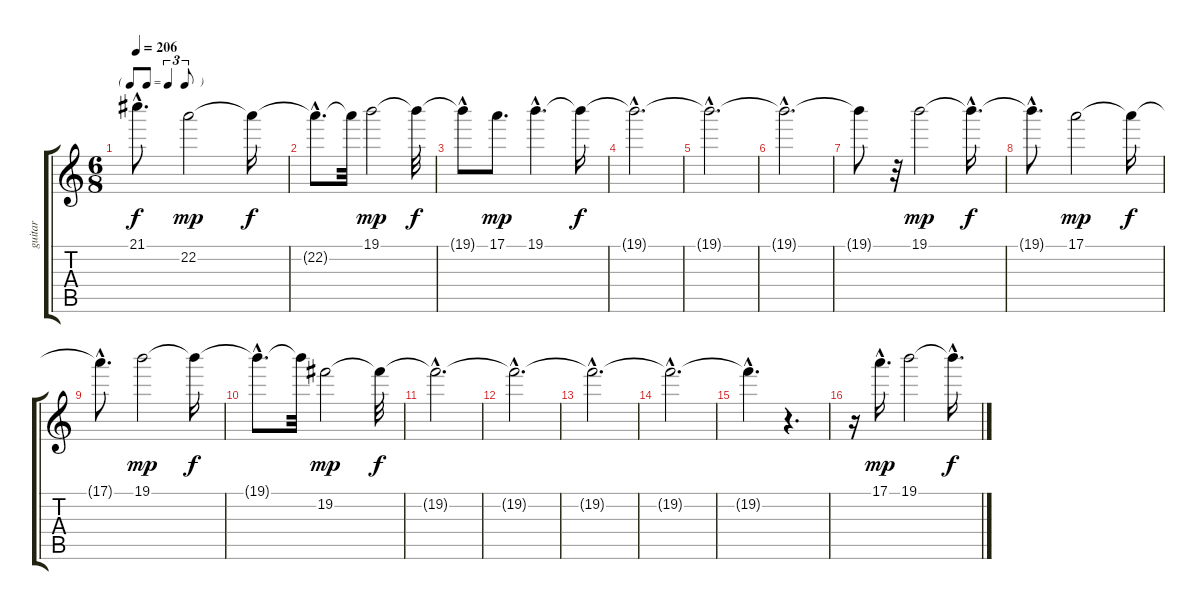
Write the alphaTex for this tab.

\track ("guitar" "guitar") {instrument distortionguitar}
\staff {score tabs}
\tuning (E4 B3 G3 D3 A2 E2) {hide}
\ts (6 8)
\tf triplet8th
\tempo 206
\clef g2
\ks c
21.1{hac t}.8{d dy f} 22.2.2{dy mp} 22.2{t}.16{dy f} |
22.2{hac t}.8{d} 22.2{t}.32 19.1.2{dy mp} 19.1{t}.32{dy f} |
19.1{hac t}.8 17.1.8{d dy mp} 19.1{hac}.4{d} 19.1{t}.16{dy f} |
19.1{hac t}.2{d} |
19.1{hac t}.2{d} |
19.1{hac t}.2{d} |
19.1{t}.8 r.32 19.1.2{dy mp} 19.1{hac t}.16{d dy f} |
19.1{hac t}.8{d} 17.1.2{dy mp} 17.1{t}.16{dy f} |
17.1{hac t}.8{d} 19.1.2{dy mp} 19.1{t}.16{dy f} |
19.1{hac t}.8{d} 19.1{t}.32 19.2.2{dy mp} 19.2{t}.32{dy f} |
19.2{hac t}.2{d} |
19.2{hac t}.2{d} |
19.2{hac t}.2{d} |
19.2{hac t}.2{d} |
19.2{hac t}.4{d} r.4{d} |
r.16 17.1{hac}.16{d dy mp} 19.1.2 19.1{hac t}.16{d dy f}
